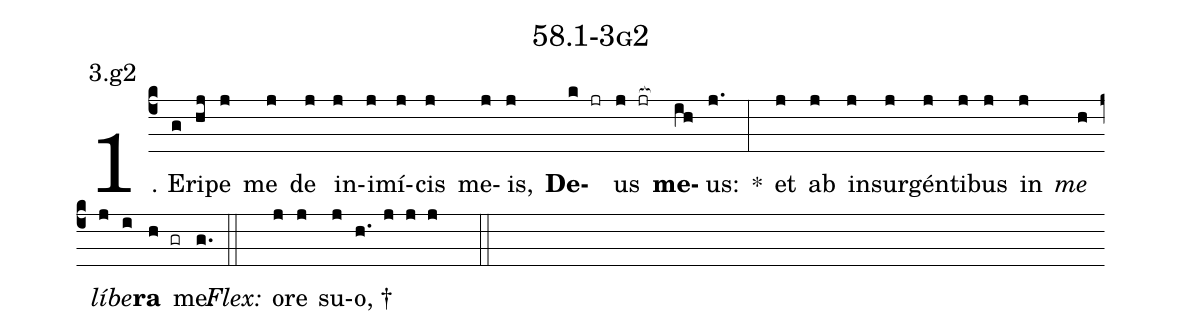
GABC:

name: 58.1-3g2;
annotation: 3.g2;
%%
(c4)1. E(g)ri(hj)pe(j) me(j) de(j) in(j)i(j)mí(j)cis(j) me(j)is,(j) <b>De</b>(k jr)us(j jr[ocb:1{]) <b>me</b>(ih[ocb:0}])us:(j.) *(:) et(j) ab(j) in(j)sur(j)gén(j)ti(j)bus(j) in(j) <i>me</i>(h) <i>lí</i>(j)<i>be</i>(i)<b>ra</b>(h gr) me.(g.) (::)
<i>Flex:</i>()  o(j)re(j) su(j)o, †(h. j j j  ::)
